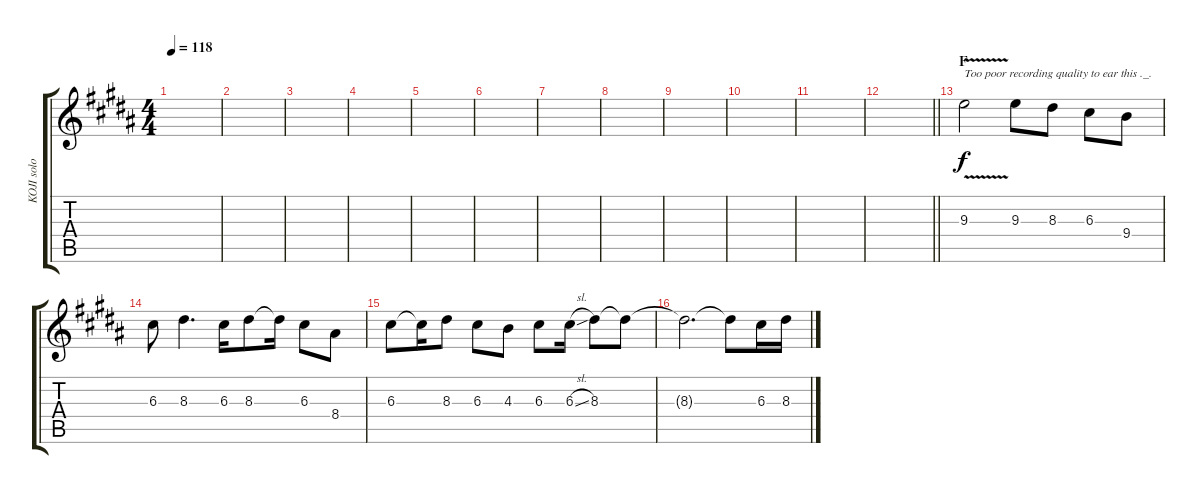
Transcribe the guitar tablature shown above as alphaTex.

\track ("KOJI solo" "KOJI solo") {instrument distortionguitar}
\staff {score tabs}
\tuning (E4 B3 G3 D3 A2 E2) {hide}
\ts (4 4)
\tempo 118
\clef g2
\ks b
|
|
|
|
|
|
|
|
|
|
|
\barLineRight lightlight
|
\section ("" "F")
9.3{v}.2{txt "Too poor recording quality to ear this ._." volume 7} 9.3.8 8.3.8 6.3.8 9.4.8 |
6.3.8 8.3.4{d} 6.3.16 8.3.8 8.3{t}.16 6.3.8 8.4.8 |
6.3.8 6.3{t}.16 8.3.8 6.3.8 4.3.8 6.3.8 6.3{sl}.16 8.3.8 8.3{t}.8 |
8.3{t}.2{d} 8.3{t}.8 6.3.16 8.3.16
